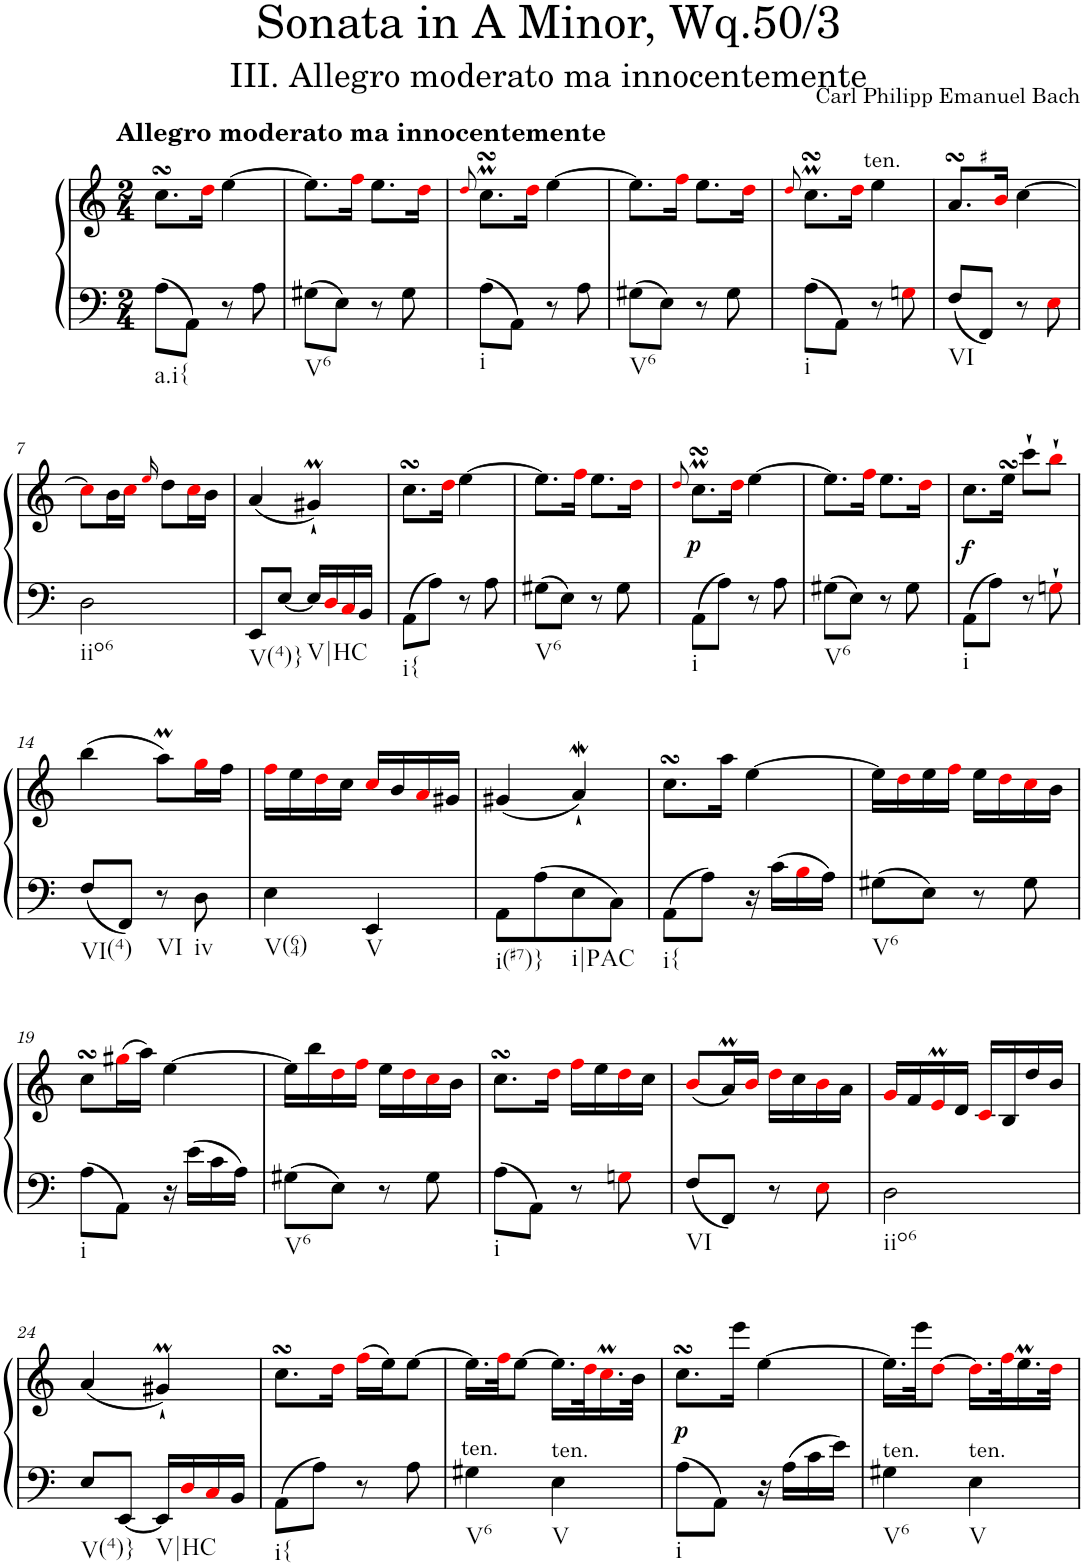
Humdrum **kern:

**kern	**kern	**dynam
*part1	*part1	*part1
*staff2	*staff1	*staff1/2
*I"Harpsichord	*	*
*I'Hch.	*	*
*clefF4	*clefG2	*
*k[]	*k[]	*
*M2/4	*M2/4	*
=1	=1	=1
!	!LO:TX:a:B:t=Allegro moderato ma innocentemente	!
!LO:TX:b:t=a.i{	!	!
8A\L	8.ccsSSs\L	.
8AA\J	.	.
.	16ddi\Jk	.
8r	[4ee\	.
8A\	.	.
=2	=2	=2
!LO:TX:b:t=V6	!	!
8G#X\L	8.ee\L]	.
8E\J	.	.
.	16ffi\Jk	.
8r	8.ee\L	.
8G#\	.	.
.	16ddi\Jk	.
=3	=3	=3
.	8qddi/	.
!LO:TX:b:t=i	!	!
8A\L	8.ccMsSSs\L	.
8AA\J	.	.
.	16ddi\Jk	.
8r	[4ee\	.
8A\	.	.
=4	=4	=4
!LO:TX:b:t=V6	!	!
8G#X\L	8.ee\L]	.
8E\J	.	.
.	16ffi\Jk	.
8r	8.ee\L	.
8G#\	.	.
.	16ddi\Jk	.
=5	=5	=5
.	8qddi/	.
!LO:TX:b:t=i	!	!
8A\L	8.ccsSSsM\L	.
8AA\J	.	.
.	16ddi\Jk	.
!	!LO:TX:a:t=ten.	!
8r	4ee\	.
8Gni\	.	.
=6	=6	=6
*	*^	*
!LO:TX:b:t=VI	!	!	!
8F/L	8.asSSS/L	8.g#X!i	.
8FF/J	.	.	.
.	16bi/Jk	4ryy	.
8r	[4cc\	.	.
8Ei\	.	.	.
.	.	16ryy	.
!!LO:LB:g=z
=7	=7	=7	=7
!LO:TX:b:t=iio6	!	!	!
*	*v	*v	*
2D\	8cci\L]	.
.	16b\L	.
.	16cci\JJ	.
.	16qeei/	.
.	8dd\L	.
.	16cci\L	.
.	16b\JJ	.
=8	=8	=8
!LO:TX:b:t=V(4)}	!	!
8EE/L	(<4a/	.
[8E/J	.	.
!LO:TX:b:t=V|HC	!	!
16E/LL]	4g#Xm`/)	.
16Di/	.	.
16Ci/	.	.
16BB/JJ	.	.
=9	=9	=9
!LO:TX:b:t=i{	!	!
8AA\L	8.ccsSSs\L	.
8A\J	.	.
.	16ddi\Jk	.
8r	[4ee\	.
8A\	.	.
=10	=10	=10
!LO:TX:b:t=V6	!	!
8G#X\L	8.ee\L]	.
8E\J	.	.
.	16ffi\Jk	.
8r	8.ee\L	.
8G#\	.	.
.	16ddi\Jk	.
=11	=11	=11
.	8qddi/	.
!LO:TX:b:t=i	!	!
!	!	!LO:DY:b
8AA\L	8.ccsSSsM\L	p
8A\J	.	.
.	16ddi\Jk	.
8r	[4ee\	.
8A\	.	.
=12	=12	=12
!LO:TX:b:t=V6	!	!
8G#X\L	8.ee\L]	.
8E\J	.	.
.	16ffi\Jk	.
8r	8.ee\L	.
8G#\	.	.
.	16ddi\Jk	.
=13	=13	=13
!LO:TX:b:t=i	!	!
!	!	!LO:DY:b
8AA\L	8.cc\L	f
8A\J	.	.
.	16eesSsS\Jk	.
8r	8ccc`\L	.
8Gn`i\	8bb`i\J	.
!!LO:LB:g=z
=14	=14	=14
!LO:TX:b:t=VI(4)	!	!
8F/L	(>4bb\	.
8FF/J	.	.
!LO:TX:b:t=VI	!	!
8r	8aaM\L)	.
!LO:TX:b:t=iv	!	!
8D\	16ggi\L	.
.	16ff\JJ	.
=15	=15	=15
!LO:TX:b:t=V(64)	!	!
4E\	16ffi\LL	.
.	16ee\	.
.	16ddi\	.
.	16cc\JJ	.
!LO:TX:b:t=V	!	!
4EE/	16cci/LL	.
.	16b/	.
.	16ai/	.
.	16g#X/JJ	.
=16	=16	=16
!LO:TX:b:t=i(#7)}	!	!
8AA\L	(<4g#X/	.
8A\	.	.
!LO:TX:b:t=i|PAC	!	!
8E\	4aW`/)	.
8C\J	.	.
=17	=17	=17
!LO:TX:b:t=i{	!	!
8AA\L	8.ccsSSs\L	.
8A\J	.	.
.	16aa\Jk	.
16r	[4ee\	.
16c\LL	.	.
16Bi\	.	.
16A\JJ	.	.
=18	=18	=18
!LO:TX:b:t=V6	!	!
8G#X\L	16ee\LL]	.
.	16ddi\	.
8E\J	16ee\	.
.	16ffi\JJ	.
8r	16ee\LL	.
.	16ddi\	.
8G#\	16cci\	.
.	16b\JJ	.
!!LO:LB:g=z
=19	=19	=19
!LO:TX:b:t=i	!	!
8A\L	8ccsSSs\L	.
8AA\J	(>16gg#Xi\L	.
.	16aa\JJ)	.
16r	[4ee\	.
16e\LL	.	.
16c\	.	.
16A\JJ	.	.
=20	=20	=20
!LO:TX:b:t=V6	!	!
8G#X\L	16ee\LL]	.
.	16bb\	.
8E\J	16ddi\	.
.	16ffi\JJ	.
8r	16ee\LL	.
.	16ddi\	.
8G#\	16cci\	.
.	16b\JJ	.
=21	=21	=21
!LO:TX:b:t=i	!	!
8A\L	8.ccsSSs\L	.
8AA\J	.	.
.	16ddi\Jk	.
8r	16ffi\LL	.
.	16ee\	.
8Gni\	16ddi\	.
.	16cc\JJ	.
=22	=22	=22
!LO:TX:b:t=VI	!	!
8F/L	(<8bi/L	.
8FF/J	16aM/L)	.
.	16bi/JJ	.
8r	16ddi\LL	.
.	16cc\	.
8Ei\	16bi\	.
.	16a\JJ	.
=23	=23	=23
!LO:TX:b:t=iio6	!	!
2D\	16gi/LL	.
.	16f/	.
.	16emi/	.
.	16d/JJ	.
.	16ci/LL	.
.	16B/	.
.	16dd/	.
.	16b/JJ	.
!!LO:LB:g=z
=24	=24	=24
!LO:TX:b:t=V(4)}	!	!
8E/L	(<4a/	.
[8EE/J	.	.
!LO:TX:b:t=V|HC	!	!
16EE/LL]	4g#Xm`/)	.
16Di/	.	.
16Ci/	.	.
16BB/JJ	.	.
=25	=25	=25
!LO:TX:b:t=i{	!	!
8AA\L	8.ccsSSs\L	.
8A\J	.	.
.	16ddi\Jk	.
8r	(>16ffi\LL	.
.	16ee\J)	.
8A\	[8ee\J	.
=26	=26	=26
!LO:TX:a:t=ten.	!	!
!LO:TX:b:t=V6	!	!
4G#X\	16.ee\LL]	.
.	32ffi\JK	.
.	[8ee\J	.
!LO:TX:a:t=ten.	!	!
!LO:TX:b:t=V	!	!
4E\	16.ee\LL]	.
.	32ddi\K	.
.	16.ccMi\	.
.	32b\JJk	.
=27	=27	=27
!LO:TX:b:t=i	!	!
!	!	!LO:DY:b
8A\L	8.ccsSSs\L	p
8AA\J	.	.
.	16eee\Jk	.
16r	[4ee\	.
16A\LL	.	.
16c\	.	.
16e\JJ	.	.
=28	=28	=28
!LO:TX:a:t=ten.	!	!
!LO:TX:b:t=V6	!	!
4G#X\	16.ee\LL]	.
.	32eee\JK	.
.	[8ddi\J	.
!LO:TX:a:t=ten.	!	!
!LO:TX:b:t=V	!	!
4E\	16.ddi\LL]	.
.	32ffi\K	.
.	16.eem\	.
.	32ddi\JJk	.
=	=	=
*-	*-	*-
